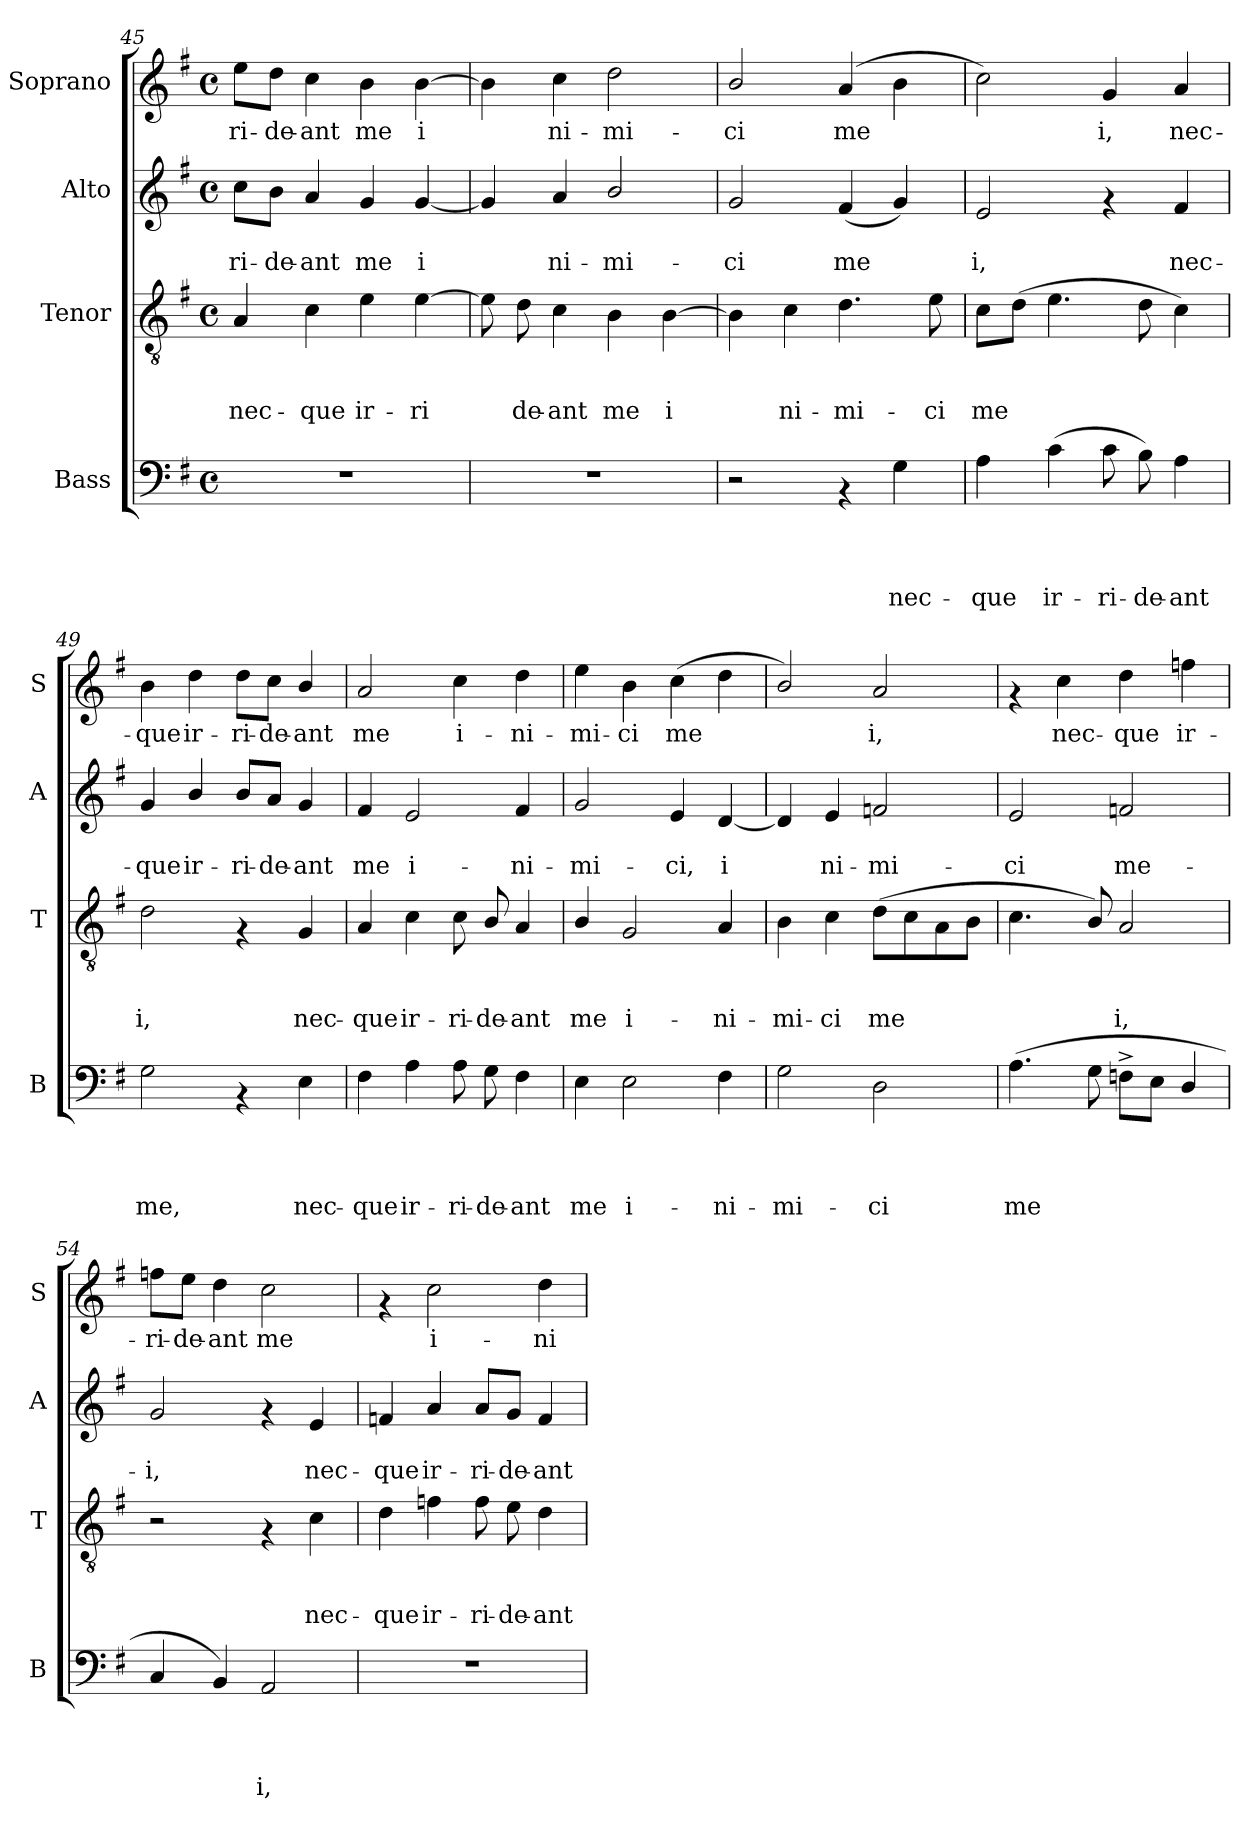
**kern	**text	**text	**text	**text	**kern	**text	**text	**text	**kern	**text	**text	**kern	**text
*part4	*part4	*part4	*part4	*part4	*part3	*part3	*part3	*part3	*part2	*part2	*part2	*part1	*part1
*staff4	*staff4	*staff4	*staff4	*staff4	*staff3	*staff3	*staff3	*staff3	*staff2	*staff2	*staff2	*staff1	*staff1
*I"Bass	*	*	*	*	*I"Tenor	*	*	*	*I"Alto	*	*	*I"Soprano	*
*I'B	*	*	*	*	*I'T	*	*	*	*I'A	*	*	*I'S	*
*clefF4	*	*	*	*	*clefGv2	*	*	*	*clefG2	*	*	*clefG2	*
*k[f#]	*	*	*	*	*k[f#]	*	*	*	*k[f#]	*	*	*k[f#]	*
*G:	*	*	*	*	*G:	*	*	*	*G:	*	*	*G:	*
*M4/4	*	*	*	*	*M4/4	*	*	*	*M4/4	*	*	*M4/4	*
*met(c)	*	*	*	*	*met(c)	*	*	*	*met(c)	*	*	*met(c)	*
=45	=45	=45	=45	=45	=45	=45	=45	=45	=45	=45	=45	=45	=45
!	!	!	!	!	!	!	!	!LO:LY:b	!	!	!LO:LY:b	!	!LO:LY:b
1r	.	.	.	.	4A/	.	.	nec-	8cc\L	.	-ri-	8ee\L	-ri-
!	!	!	!	!	!	!	!	!	!	!	!LO:LY:b	!	!LO:LY:b
.	.	.	.	.	.	.	.	.	8b\J	.	-de-	8dd\J	-de-
!	!	!	!	!	!	!	!	!LO:LY:b	!	!	!LO:LY:b	!	!LO:LY:b
.	.	.	.	.	4c\	.	.	-que	4a/	.	-ant	4cc\	-ant
!	!	!	!	!	!	!	!	!LO:LY:b	!	!	!LO:LY:b	!	!LO:LY:b
.	.	.	.	.	4e\	.	.	ir-	4g/	.	me	4b\	me
!	!	!	!	!	!	!	!	!LO:LY:b	!	!	!LO:LY:b	!	!LO:LY:b
.	.	.	.	.	[>4e\	.	.	-ri	[<4g/	.	i	[>4b\	i
=46	=46	=46	=46	=46	=46	=46	=46	=46	=46	=46	=46	=46	=46
1r	.	.	.	.	8e\]	.	.	.	4g/]	.	.	4b\]	.
!	!	!	!	!	!	!	!	!LO:LY:b	!	!	!	!	!
.	.	.	.	.	8d\	.	.	de-	.	.	.	.	.
!	!	!	!	!	!	!	!	!LO:LY:b	!	!	!LO:LY:b	!	!LO:LY:b
.	.	.	.	.	4c\	.	.	-ant	4a/	.	ni-	4cc\	ni-
!	!	!	!	!	!	!	!	!LO:LY:b	!	!	!LO:LY:b	!	!LO:LY:b
.	.	.	.	.	4B\	.	.	me	2b/	.	-mi-	2dd\	-mi-
!	!	!	!	!	!	!	!	!LO:LY:b	!	!	!	!	!
.	.	.	.	.	[>4B\	.	.	i	.	.	.	.	.
=47	=47	=47	=47	=47	=47	=47	=47	=47	=47	=47	=47	=47	=47
!	!	!	!	!	!	!	!	!	!	!	!LO:LY:b	!	!LO:LY:b
2r	.	.	.	.	4B\]	.	.	.	2g/	.	-ci	2b/	-ci
!	!	!	!	!	!	!	!	!LO:LY:b	!	!	!	!	!
.	.	.	.	.	4c\	.	.	ni-	.	.	.	.	.
!	!	!	!	!	!	!	!	!LO:LY:b	!	!	!LO:LY:b	!	!LO:LY:b
4rAA	.	.	.	.	4.d\	.	.	-mi-	(<4f#/	.	me	(4a/	me
!	!	!	!	!LO:LY:b	!	!	!	!	!	!	!	!	!
4G\	.	.	.	nec-	.	.	.	.	4g/)	.	.	4b\	.
!	!	!	!	!	!	!	!	!LO:LY:b	!	!	!	!	!
.	.	.	.	.	8e\	.	.	-ci	.	.	.	.	.
=48	=48	=48	=48	=48	=48	=48	=48	=48	=48	=48	=48	=48	=48
!	!	!	!	!LO:LY:b	!	!	!	!LO:LY:b	!	!	!LO:LY:b	!	!
4A\	.	.	.	-que	8c\L	.	.	me	2e/	.	i,	2cc\)	.
.	.	.	.	.	(>8d\J	.	.	.	.	.	.	.	.
!	!	!	!	!LO:LY:b	!	!	!	!	!	!	!	!	!
(<4c\	.	.	.	ir-	4.e\	.	.	.	.	.	.	.	.
!	!	!	!	!LO:LY:b	!	!	!	!	!	!	!	!	!LO:LY:b
8c\	.	.	.	-ri-	.	.	.	.	4rf	.	.	4g/	i,
!	!	!	!	!LO:LY:b	!	!	!	!	!	!	!	!	!
8B\)	.	.	.	-de-	8d\	.	.	.	.	.	.	.	.
!	!	!	!	!LO:LY:b	!	!	!	!	!	!	!LO:LY:b	!	!LO:LY:b
4A\	.	.	.	-ant	4c\)	.	.	.	4f#/	.	nec-	4a/	nec-
=49	=49	=49	=49	=49	=49	=49	=49	=49	=49	=49	=49	=49	=49
!	!	!	!	!LO:LY:b	!	!	!	!LO:LY:b	!	!	!LO:LY:b	!	!LO:LY:b
2G\	.	.	.	me,	2d\	.	.	i,	4g/	.	-que	4b\	-que
!	!	!	!	!	!	!	!	!	!	!	!LO:LY:b	!	!LO:LY:b
.	.	.	.	.	.	.	.	.	4b/	.	ir-	4dd\	ir-
!	!	!	!	!	!	!	!	!	!	!	!LO:LY:b	!	!LO:LY:b
4rAA	.	.	.	.	4rF	.	.	.	8b/L	.	-ri-	8dd\L	-ri-
!	!	!	!	!	!	!	!	!	!	!	!LO:LY:b	!	!LO:LY:b
.	.	.	.	.	.	.	.	.	8a/J	.	-de-	8cc\J	-de-
!	!	!	!	!LO:LY:b	!	!	!	!LO:LY:b	!	!	!LO:LY:b	!	!LO:LY:b
4E\	.	.	.	nec-	4G/	.	.	nec-	4g/	.	-ant	4b/	-ant
!!LO:PB:g=z
=50	=50	=50	=50	=50	=50	=50	=50	=50	=50	=50	=50	=50	=50
!	!	!	!	!LO:LY:b	!	!	!	!LO:LY:b	!	!	!LO:LY:b	!	!LO:LY:b
4F#\	.	.	.	-que	4A/	.	.	-que	4f#/	.	me	2a/	me
!	!	!	!	!LO:LY:b	!	!	!	!LO:LY:b	!	!	!LO:LY:b	!	!
4A\	.	.	.	ir-	4c\	.	.	ir-	2e/	.	i-	.	.
!	!	!	!	!LO:LY:b	!	!	!	!LO:LY:b	!	!	!	!	!LO:LY:b
8A\	.	.	.	-ri-	8c\	.	.	-ri-	.	.	.	4cc\	i-
!	!	!	!	!LO:LY:b	!	!	!	!LO:LY:b	!	!	!	!	!
8G\	.	.	.	-de-	8B/	.	.	-de-	.	.	.	.	.
!	!	!	!	!LO:LY:b	!	!	!	!LO:LY:b	!	!	!LO:LY:b	!	!LO:LY:b
4F#\	.	.	.	-ant	4A/	.	.	-ant	4f#/	.	-ni-	4dd\	-ni-
=51	=51	=51	=51	=51	=51	=51	=51	=51	=51	=51	=51	=51	=51
!	!	!	!	!LO:LY:b	!	!	!	!LO:LY:b	!	!	!LO:LY:b	!	!LO:LY:b
4E\	.	.	.	me	4B/	.	.	me	2g/	.	-mi-	4ee\	-mi-
!	!	!	!	!LO:LY:b	!	!	!	!LO:LY:b	!	!	!	!	!LO:LY:b
2E\	.	.	.	i-	2G/	.	.	i-	.	.	.	4b\	-ci
!	!	!	!	!	!	!	!	!	!	!	!LO:LY:b	!	!LO:LY:b
.	.	.	.	.	.	.	.	.	4e/	.	-ci,	(>4cc\	me
!	!	!	!	!LO:LY:b	!	!	!	!LO:LY:b	!	!	!LO:LY:b	!	!
4F#\	.	.	.	-ni-	4A/	.	.	-ni-	[<4d/	.	i	4dd\	.
=52	=52	=52	=52	=52	=52	=52	=52	=52	=52	=52	=52	=52	=52
!	!	!	!	!LO:LY:b	!	!	!	!LO:LY:b	!	!	!	!	!
2G\	.	.	.	-mi-	4B\	.	.	-mi-	4d/]	.	.	2b/)	.
!	!	!	!	!	!	!	!	!LO:LY:b	!	!	!LO:LY:b	!	!
.	.	.	.	.	4c\	.	.	-ci	4e/	.	ni-	.	.
!	!	!	!	!LO:LY:b	!	!	!	!LO:LY:b	!	!	!LO:LY:b	!	!LO:LY:b
2D\	.	.	.	-ci	(>8d\L	.	.	me	2fn/	.	-mi-	2a/	i,
.	.	.	.	.	8c\	.	.	.	.	.	.	.	.
.	.	.	.	.	8A\	.	.	.	.	.	.	.	.
.	.	.	.	.	8B\J	.	.	.	.	.	.	.	.
=53	=53	=53	=53	=53	=53	=53	=53	=53	=53	=53	=53	=53	=53
!	!	!	!	!LO:LY:b	!	!	!	!	!	!	!LO:LY:b	!	!
(>4.A\	.	.	.	me	4.c\	.	.	.	2e/	.	-ci	4rf	.
!	!	!	!	!	!	!	!	!	!	!	!	!	!LO:LY:b
.	.	.	.	.	.	.	.	.	.	.	.	4cc\	nec-
8G\	.	.	.	.	8B/)	.	.	.	.	.	.	.	.
!	!	!	!	!	!	!	!	!LO:LY:b	!	!	!LO:LY:b	!	!LO:LY:b
8Fn^>\L	.	.	.	.	2A/	.	.	i,	2fn/	.	me-	4dd\	-que
8E\J	.	.	.	.	.	.	.	.	.	.	.	.	.
!	!	!	!	!	!	!	!	!	!	!	!	!	!LO:LY:b
4D/	.	.	.	.	.	.	.	.	.	.	.	4ffn\	ir-
=54	=54	=54	=54	=54	=54	=54	=54	=54	=54	=54	=54	=54	=54
!	!	!	!	!	!	!	!	!	!	!	!LO:LY:b	!	!LO:LY:b
4C/	.	.	.	.	2r	.	.	.	2g/	.	-i,	8ffn\L	-ri-
!	!	!	!	!	!	!	!	!	!	!	!	!	!LO:LY:b
.	.	.	.	.	.	.	.	.	.	.	.	8ee\J	-de-
!	!	!	!	!	!	!	!	!	!	!	!	!	!LO:LY:b
4BB/)	.	.	.	.	.	.	.	.	.	.	.	4dd\	-ant
!	!	!	!	!LO:LY:b	!	!	!	!	!	!	!	!	!LO:LY:b
2AA/	.	.	.	i,	4rF	.	.	.	4rf	.	.	2cc\	me
!	!	!	!	!	!	!	!	!LO:LY:b	!	!	!LO:LY:b	!	!
.	.	.	.	.	4c\	.	.	nec-	4e/	.	nec-	.	.
=55	=55	=55	=55	=55	=55	=55	=55	=55	=55	=55	=55	=55	=55
!	!	!	!	!	!	!	!	!LO:LY:b	!	!	!LO:LY:b	!	!
1r	.	.	.	.	4d\	.	.	-que	4fn/	.	-que	4rf	.
!	!	!	!	!	!	!	!	!LO:LY:b	!	!	!LO:LY:b	!	!LO:LY:b
.	.	.	.	.	4fn\	.	.	ir-	4a/	.	ir-	2cc\	i-
!	!	!	!	!	!	!	!	!LO:LY:b	!	!	!LO:LY:b	!	!
.	.	.	.	.	8f\	.	.	-ri-	8a/L	.	-ri-	.	.
!	!	!	!	!	!	!	!	!LO:LY:b	!	!	!LO:LY:b	!	!
.	.	.	.	.	8e\	.	.	-de-	8g/J	.	-de-	.	.
!	!	!	!	!	!	!	!	!LO:LY:b	!	!	!LO:LY:b	!	!LO:LY:b
.	.	.	.	.	4d\	.	.	-ant	4f/	.	-ant	4dd\	-ni-
=	=	=	=	=	=	=	=	=	=	=	=	=	=
*-	*-	*-	*-	*-	*-	*-	*-	*-	*-	*-	*-	*-	*-
